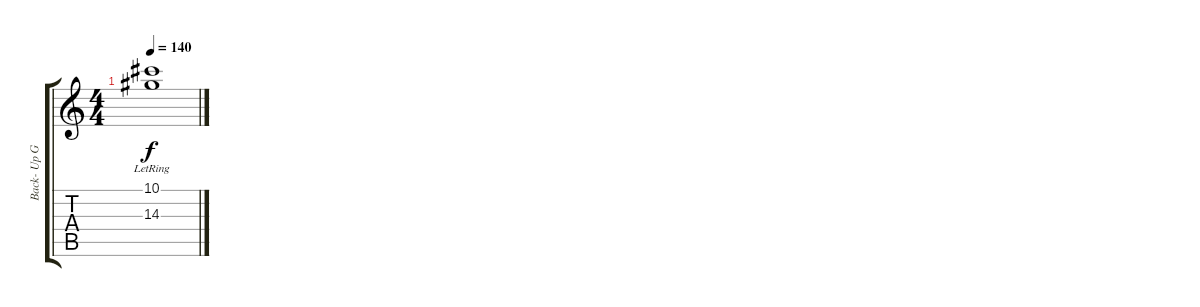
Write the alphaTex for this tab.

\track ("Back- Up Guitar- Rory" "Back- Up G") {instrument overdrivenguitar}
\staff {score tabs}
\tuning (Eb4 Bb3 Gb3 Db3 Ab2 Db2) {hide}
\ts (4 4)
\tempo 140
\clef g2
\ks c
(10.1{lr} 14.3{lr}).1{dy f}
